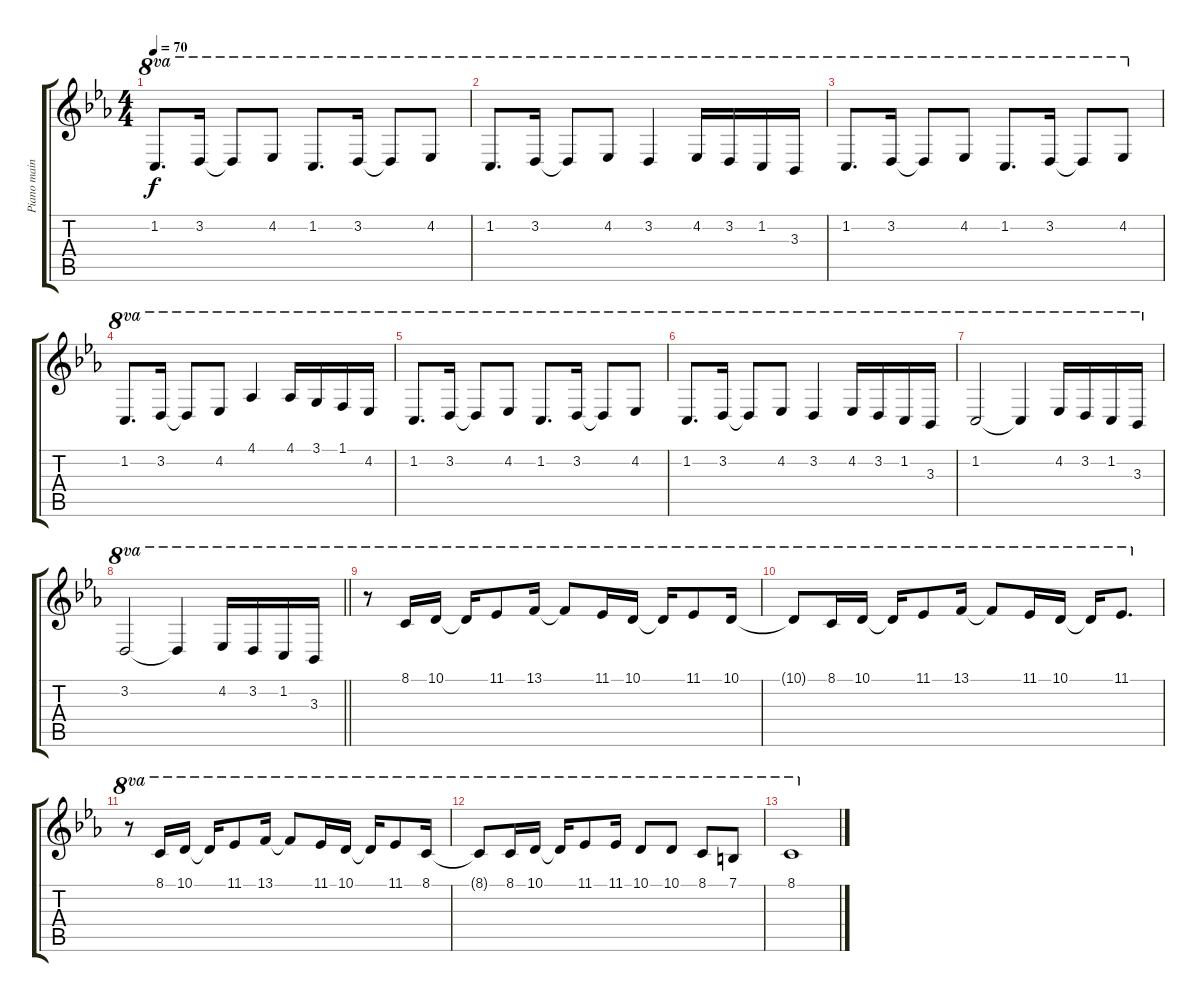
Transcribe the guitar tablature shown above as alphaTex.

\track ("Piano main droite" "Piano main") {instrument acousticgrandpiano}
\staff {score tabs}
\tuning (E4 B3 G3 D3 A2 E2) {hide}
\ts (4 4)
\tempo 70
\clef g2
\ks eb
1.2.8{d ot 8va dy f} 3.2.16{ot 8va} 3.2{t}.8{ot 8va} 4.2.8{ot 8va} 1.2.8{d ot 8va} 3.2.16{ot 8va} 3.2{t}.8{ot 8va} 4.2.8{ot 8va} |
1.2.8{d ot 8va} 3.2.16{ot 8va} 3.2{t}.8{ot 8va} 4.2.8{ot 8va} 3.2.4{ot 8va} 4.2.16{ot 8va} 3.2.16{ot 8va} 1.2.16{ot 8va} 3.3.16{ot 8va} |
1.2.8{d ot 8va} 3.2.16{ot 8va} 3.2{t}.8{ot 8va} 4.2.8{ot 8va} 1.2.8{d ot 8va} 3.2.16{ot 8va} 3.2{t}.8{ot 8va} 4.2.8{ot 8va} |
1.2.8{d ot 8va} 3.2.16{ot 8va} 3.2{t}.8{ot 8va} 4.2.8{ot 8va} 4.1.4{ot 8va} 4.1.16{ot 8va} 3.1.16{ot 8va} 1.1.16{ot 8va} 4.2.16{ot 8va} |
1.2.8{d ot 8va} 3.2.16{ot 8va} 3.2{t}.8{ot 8va} 4.2.8{ot 8va} 1.2.8{d ot 8va} 3.2.16{ot 8va} 3.2{t}.8{ot 8va} 4.2.8{ot 8va} |
1.2.8{d ot 8va} 3.2.16{ot 8va} 3.2{t}.8{ot 8va} 4.2.8{ot 8va} 3.2.4{ot 8va} 4.2.16{ot 8va} 3.2.16{ot 8va} 1.2.16{ot 8va} 3.3.16{ot 8va} |
1.2.2{ot 8va} 1.2{t}.4{ot 8va} 4.2.16{ot 8va} 3.2.16{ot 8va} 1.2.16{ot 8va} 3.3.16{ot 8va} |
\barLineRight lightlight
3.2.2{ot 8va} 3.2{t}.4{ot 8va} 4.2.16{ot 8va} 3.2.16{ot 8va} 1.2.16{ot 8va} 3.3.16{ot 8va} |
r.8{ot 8va} 8.1.16{ot 8va} 10.1.16{ot 8va} 10.1{t}.16{ot 8va} 11.1.8{ot 8va} 13.1.16{ot 8va} 13.1{t}.8{ot 8va} 11.1.16{ot 8va} 10.1.16{ot 8va} 10.1{t}.16{ot 8va} 11.1.8{ot 8va} 10.1.16{ot 8va} |
10.1{t}.8{ot 8va} 8.1.16{ot 8va} 10.1.16{ot 8va} 10.1{t}.16{ot 8va} 11.1.8{ot 8va} 13.1.16{ot 8va} 13.1{t}.8{ot 8va} 11.1.16{ot 8va} 10.1.16{ot 8va} 10.1{t}.16{ot 8va} 11.1.8{d ot 8va} |
r.8{ot 8va} 8.1.16{ot 8va} 10.1.16{ot 8va} 10.1{t}.16{ot 8va} 11.1.8{ot 8va} 13.1.16{ot 8va} 13.1{t}.8{ot 8va} 11.1.16{ot 8va} 10.1.16{ot 8va} 10.1{t}.16{ot 8va} 11.1.8{ot 8va} 8.1.16{ot 8va} |
8.1{t}.8{ot 8va} 8.1.16{ot 8va} 10.1.16{ot 8va} 10.1{t}.16{ot 8va} 11.1.8{ot 8va} 11.1.16{ot 8va} 10.1.8{ot 8va} 10.1.8{ot 8va} 8.1.8{ot 8va} 7.1.8{ot 8va} |
8.1.1{ot 8va}
